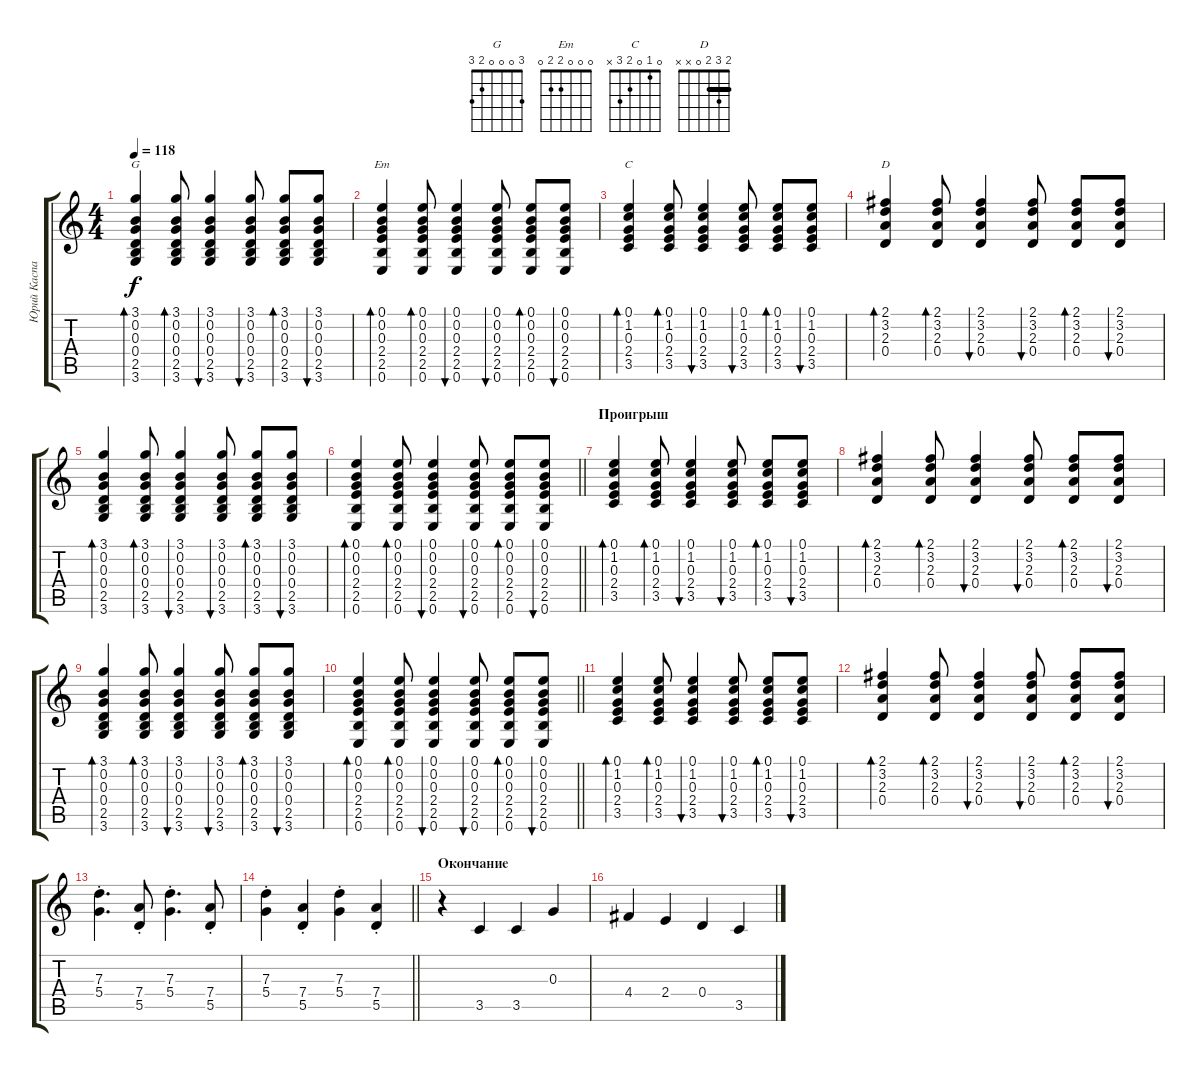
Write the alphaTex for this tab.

\track ("Юрий Каспарян" "Юрий Каспа") {instrument acousticguitarsteel}
\staff {score tabs}
\tuning (E4 B3 G3 D3 A2 E2) {hide}
\chord ("G" 3 0 0 0 2 3)
\chord ("Em" 0 0 0 2 2 0)
\chord ("C" 0 1 0 2 3 x)
\chord ("D" 2 3 2 0 x x) {barre 2}
\ts (4 4)
\tempo 118
\clef g2
\ks c
(3.1 0.2 0.3 0.4 2.5 3.6).4{bd 60 ch "G" dy f} (3.1 0.2 0.3 0.4 2.5 3.6).8{bd 60} (3.1 0.2 0.3 0.4 2.5 3.6).4{bu 60} (3.1 0.2 0.3 0.4 2.5 3.6).8{bu 60} (3.1 0.2 0.3 0.4 2.5 3.6).8{bd 60} (3.1 0.2 0.3 0.4 2.5 3.6).8{bu 60} |
(0.1 0.2 0.3 2.4 2.5 0.6).4{bd 60 ch "Em"} (0.1 0.2 0.3 2.4 2.5 0.6).8{bd 60} (0.1 0.2 0.3 2.4 2.5 0.6).4{bu 60} (0.1 0.2 0.3 2.4 2.5 0.6).8{bu 60} (0.1 0.2 0.3 2.4 2.5 0.6).8{bd 60} (0.1 0.2 0.3 2.4 2.5 0.6).8{bu 60} |
(0.1 1.2 0.3 2.4 3.5).4{bd 60 ch "C"} (0.1 1.2 0.3 2.4 3.5).8{bd 60} (0.1 1.2 0.3 2.4 3.5).4{bu 60} (0.1 1.2 0.3 2.4 3.5).8{bu 60} (0.1 1.2 0.3 2.4 3.5).8{bd 60} (0.1 1.2 0.3 2.4 3.5).8{bu 60} |
(2.1 3.2 2.3 0.4).4{bd 60 ch "D"} (2.1 3.2 2.3 0.4).8{bd 60} (2.1 3.2 2.3 0.4).4{bu 60} (2.1 3.2 2.3 0.4).8{bu 60} (2.1 3.2 2.3 0.4).8{bd 60} (2.1 3.2 2.3 0.4).8{bu 60} |
(3.1 0.2 0.3 0.4 2.5 3.6).4{bd 60} (3.1 0.2 0.3 0.4 2.5 3.6).8{bd 60} (3.1 0.2 0.3 0.4 2.5 3.6).4{bu 60} (3.1 0.2 0.3 0.4 2.5 3.6).8{bu 60} (3.1 0.2 0.3 0.4 2.5 3.6).8{bd 60} (3.1 0.2 0.3 0.4 2.5 3.6).8{bu 60} |
\barLineRight lightlight
(0.1 0.2 0.3 2.4 2.5 0.6).4{bd 60} (0.1 0.2 0.3 2.4 2.5 0.6).8{bd 60} (0.1 0.2 0.3 2.4 2.5 0.6).4{bu 60} (0.1 0.2 0.3 2.4 2.5 0.6).8{bu 60} (0.1 0.2 0.3 2.4 2.5 0.6).8{bd 60} (0.1 0.2 0.3 2.4 2.5 0.6).8{bu 60} |
\section ("" "Проигрыш")
(0.1 1.2 0.3 2.4 3.5).4{bd 60} (0.1 1.2 0.3 2.4 3.5).8{bd 60} (0.1 1.2 0.3 2.4 3.5).4{bu 60} (0.1 1.2 0.3 2.4 3.5).8{bu 60} (0.1 1.2 0.3 2.4 3.5).8{bd 60} (0.1 1.2 0.3 2.4 3.5).8{bu 60} |
(2.1 3.2 2.3 0.4).4{bd 60} (2.1 3.2 2.3 0.4).8{bd 60} (2.1 3.2 2.3 0.4).4{bu 60} (2.1 3.2 2.3 0.4).8{bu 60} (2.1 3.2 2.3 0.4).8{bd 60} (2.1 3.2 2.3 0.4).8{bu 60} |
(3.1 0.2 0.3 0.4 2.5 3.6).4{bd 60} (3.1 0.2 0.3 0.4 2.5 3.6).8{bd 60} (3.1 0.2 0.3 0.4 2.5 3.6).4{bu 60} (3.1 0.2 0.3 0.4 2.5 3.6).8{bu 60} (3.1 0.2 0.3 0.4 2.5 3.6).8{bd 60} (3.1 0.2 0.3 0.4 2.5 3.6).8{bu 60} |
\barLineRight lightlight
(0.1 0.2 0.3 2.4 2.5 0.6).4{bd 60} (0.1 0.2 0.3 2.4 2.5 0.6).8{bd 60} (0.1 0.2 0.3 2.4 2.5 0.6).4{bu 60} (0.1 0.2 0.3 2.4 2.5 0.6).8{bu 60} (0.1 0.2 0.3 2.4 2.5 0.6).8{bd 60} (0.1 0.2 0.3 2.4 2.5 0.6).8{bu 60} |
(0.1 1.2 0.3 2.4 3.5).4{bd 60} (0.1 1.2 0.3 2.4 3.5).8{bd 60} (0.1 1.2 0.3 2.4 3.5).4{bu 60} (0.1 1.2 0.3 2.4 3.5).8{bu 60} (0.1 1.2 0.3 2.4 3.5).8{bd 60} (0.1 1.2 0.3 2.4 3.5).8{bu 60} |
(2.1 3.2 2.3 0.4).4{bd 60} (2.1 3.2 2.3 0.4).8{bd 60} (2.1 3.2 2.3 0.4).4{bu 60} (2.1 3.2 2.3 0.4).8{bu 60} (2.1 3.2 2.3 0.4).8{bd 60} (2.1 3.2 2.3 0.4).8{bu 60} |
(7.3{st} 5.4{st}).4{d} (7.4{st} 5.5{st}).8 (7.3{st} 5.4{st}).4{d} (7.4{st} 5.5{st}).8 |
\barLineRight lightlight
(7.3{st} 5.4{st}).4 (7.4{st} 5.5{st}).4 (7.3{st} 5.4{st}).4 (7.4{st} 5.5{st}).4 |
\section ("" "Окончание")
r.4{volume 16} 3.5.4 3.5.4 0.3.4 |
4.4.4 2.4.4 0.4.4 3.5.4
